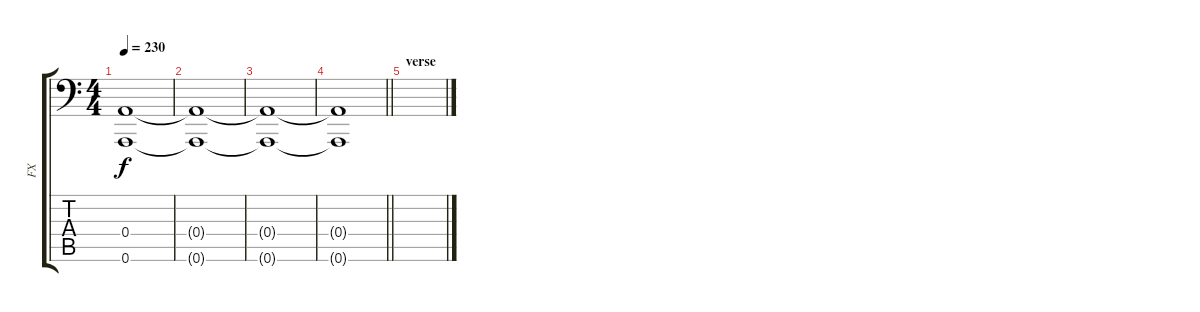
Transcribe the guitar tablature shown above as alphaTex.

\track ("FX" "FX") {instrument stringensemble1}
\staff {score tabs}
\tuning (B3 Gb3 D3 A2 E2 A1) {hide}
\ts (4 4)
\tempo 230
\clef f4
\ks c
(0.4{t} 0.6{t}).1{dy f} |
(0.4{t} 0.6{t}).1 |
(0.4{t} 0.6{t}).1 |
\barLineRight lightlight
(0.4{t} 0.6{t}).1 |
\section ("" "verse")
